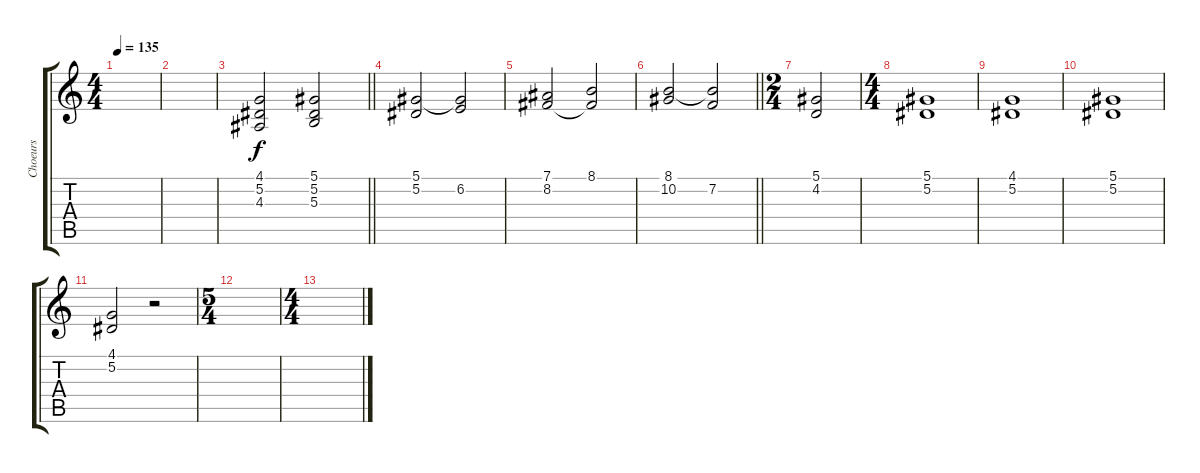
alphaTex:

\track ("Choeurs" "Choeurs") {instrument pad4choir}
\staff {score tabs}
\tuning (Eb4 Bb3 Gb3 Db3 Ab2 Eb2) {hide}
\ts (4 4)
\tempo 135
\clef g2
\ks c
|
|
\barLineRight lightlight
(4.1 5.2 4.3).2 (5.1 5.2 5.3).2 |
\section ("" "")
(5.1 5.2).2 (5.1{t} 6.2).2 |
(7.1 8.2).2 (8.1 8.2{t}).2 |
\barLineRight lightlight
(8.1 10.2).2 (8.1{t} 7.2).2 |
\ts (2 4)
\section ("" "")
(5.1 4.2).2 |
\ts (4 4)
(5.1 5.2).1 |
(4.1 5.2).1 |
(5.1 5.2).1 |
(4.1 5.2).2 r.2 |
\ts (5 4)
|
\ts (4 4)
